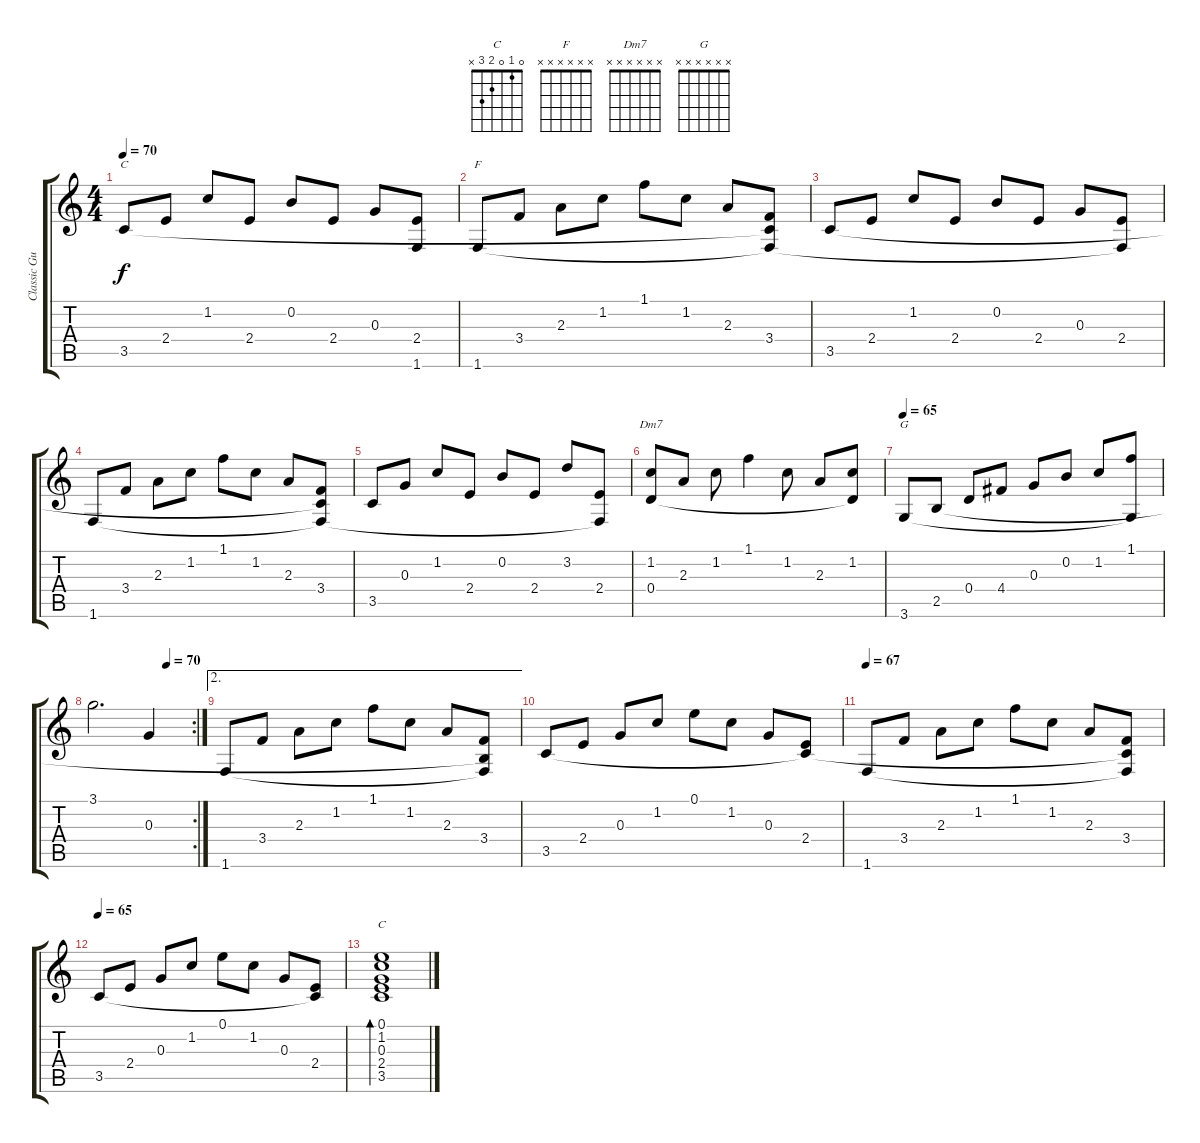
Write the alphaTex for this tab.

\track ("Classic Guitar" "Classic Gu") {instrument acousticguitarnylon}
\staff {score tabs}
\tuning (E4 B3 G3 D3 A2 E2) {hide}
\chord ("C" x x x x x x)
\chord ("F" x x x x x x)
\chord ("Dm7" x x x x x x)
\chord ("G" x x x x x x)
\chord ("C" 0 1 0 2 3 x)
\ts (4 4)
\tempo 70
\clef g2
\ks c
3.5.8{ch "C" dy f} 2.4.8 1.2.8 2.4.8 0.2.8 2.4.8 0.3.8 (2.4 1.6{t}).8 |
1.6.8{ch "F"} 3.4.8 2.3.8 1.2.8 1.1.8 1.2.8 2.3.8 (3.4 3.5{t} 1.6{t}).8 |
3.5.8 2.4.8 1.2.8 2.4.8 0.2.8 2.4.8 0.3.8 (2.4 1.6{t}).8 |
1.6.8 3.4.8 2.3.8 1.2.8 1.1.8 1.2.8 2.3.8 (3.4 3.5{t} 1.6{t}).8 |
3.5.8 0.3.8 1.2.8 2.4.8 0.2.8 2.4.8 3.2.8 (2.4 1.6{t}).8 |
(1.2 0.4).8{ch "Dm7"} 2.3.8 1.2.8 1.1.4 1.2.8 2.3.8 (1.2 0.4{t}).8 |
\tempo 65
3.6.8{ch "G"} 2.5.8 0.4.8 4.4.8 0.3.8 0.2.8 1.2.8 (1.1 3.6{t}).8 |
\rc 2
\tempo (70 0.75)
3.1.2{d} 0.3.4 |
\ae 2
1.6.8 3.4.8 2.3.8 1.2.8 1.1.8 1.2.8 2.3.8 (3.4 2.5{t} 1.6{t}).8 |
3.5.8 2.4.8 0.3.8 1.2.8 0.1.8 1.2.8 0.3.8 (2.4 3.5{t}).8 |
\tempo 67
1.6.8 3.4.8 2.3.8 1.2.8 1.1.8 1.2.8 2.3.8 (3.4 3.5{t} 1.6{t}).8 |
\tempo 65
3.5.8 2.4.8 0.3.8 1.2.8 0.1.8 1.2.8 0.3.8 (2.4 3.5{t}).8 |
(0.1 1.2 0.3 2.4 3.5).1{bd 240 ch "C"}
